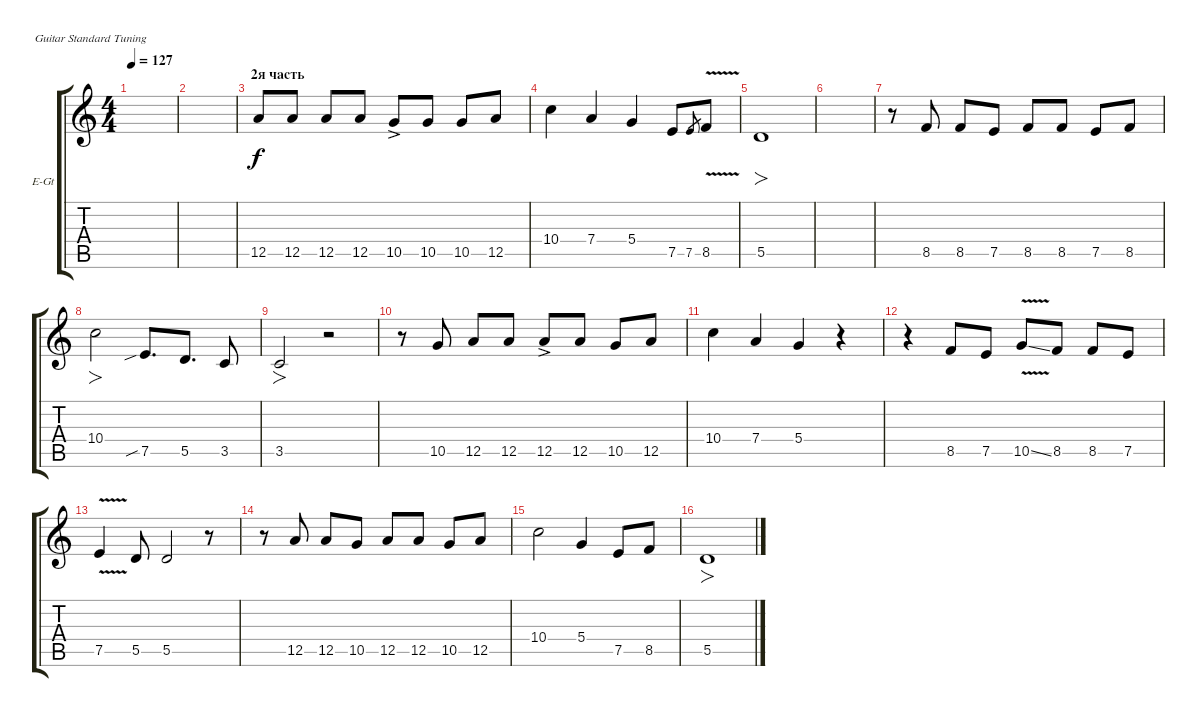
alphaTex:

\defaultSystemsLayout 4
\bracketExtendMode groupsimilarinstruments
\firstSystemTrackNameOrientation horizontal
\otherSystemsTrackNameOrientation horizontal
\track ("Gotye" "E-Gt") {instrument electricguitarclean}
\staff {score tabs}
\tuning (E4 B3 G3 D3 A2 E2)
\ts (4 4)
\tempo 127
\clef g2
\scale
0.333333
\ks c
|
\scale
0.333333 |
\section ("" "2я часть")
\scale
0.333333 12.5.8 12.5.8 12.5.8 12.5.8 10.5{ac}.8 10.5.8 10.5.8 12.5.8 |
\scale
0.333333 10.4.4 7.4.4 5.4.4 7.5.8 7.5.8{gr} 8.5{v}.8 |
\scale
0.333333 5.5.1{fo} |
\scale
0.333333 |
\scale
0.333333 r.8 8.5.8 8.5.8 7.5.8 8.5.8 8.5.8 7.5.8 8.5.8 |
\scale
0.333333 10.4.2{fo} 7.5{sib}.8{d} 5.5.8{d} 3.5.8 |
\scale
0.333333 3.5.2{fo} r.2 |
\scale
0.333333 r.8 10.5.8 12.5.8 12.5.8 12.5{ac}.8 12.5.8 10.5.8 12.5.8 |
\scale
0.333333 10.4.4 7.4.4 5.4.4 r.4 |
\scale
0.333333 r.4 8.5.8 7.5.8 10.5{v ss}.8 8.5.8 8.5.8 7.5.8 |
\scale
0.333333 7.5{v}.4 5.5.8 5.5.2 r.8 |
\scale
0.333333 r.8 12.5.8 12.5.8 10.5.8 12.5.8 12.5.8 10.5.8 12.5.8 |
\scale
0.333333 10.4.2 5.4.4 7.5.8 8.5.8 |
\scale
0.333333 5.5.1{fo}
